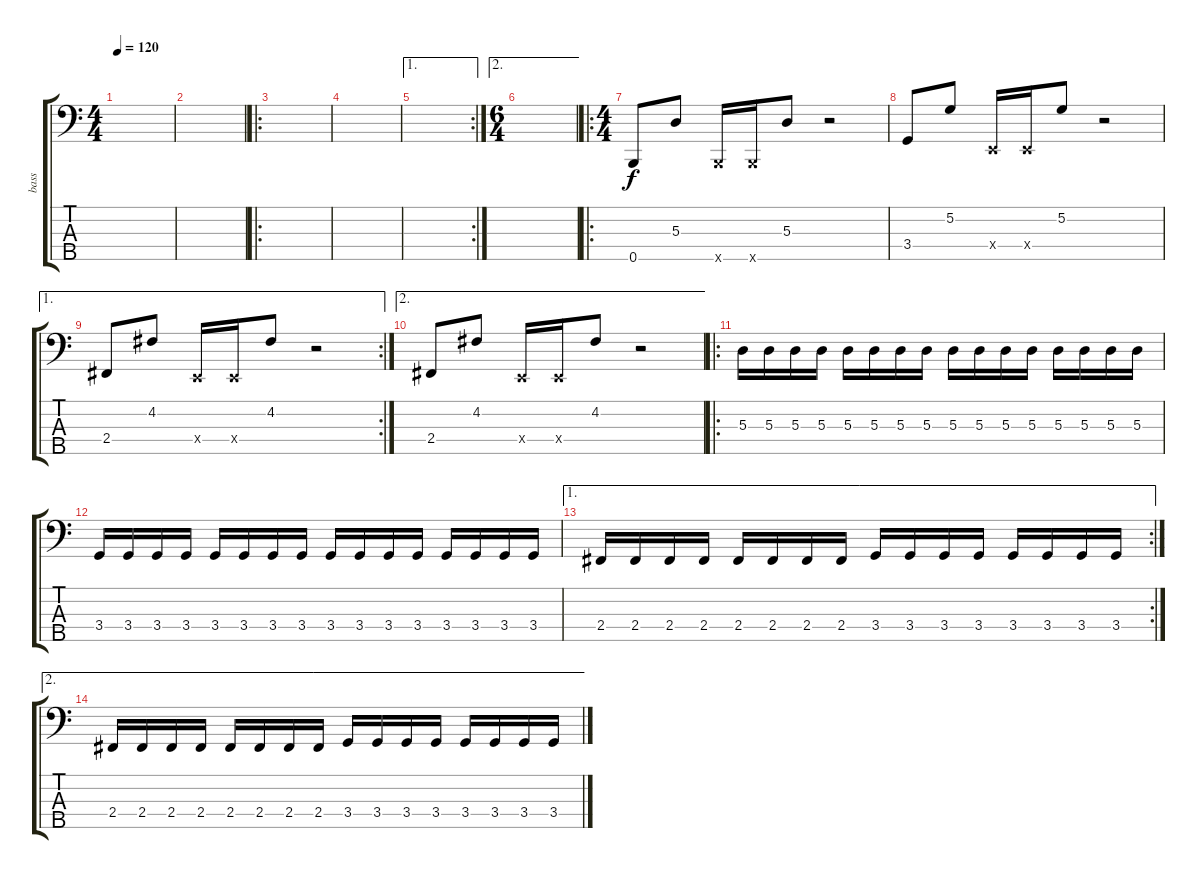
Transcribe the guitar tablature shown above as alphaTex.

\track ("bass" "bass") {instrument electricbassfinger}
\staff {score tabs}
\tuning (G2 D2 A1 E1 B0) {hide}
\ts (4 4)
\tempo 120
\clef f4
\ks c
|
|
\ro
|
|
\ae 1
\rc 2
|
\ae 2
\ts (6 4)
|
\ro
\ts (4 4)
0.5.8{instrument slapbass1} 5.3.8 0.5{x}.16 0.5{x}.16 5.3.8 r.2 |
3.4.8 5.2.8 0.4{x}.16 0.4{x}.16 5.2.8 r.2 |
\ae 1
\rc 2
2.4.8 4.2.8 0.4{x}.16 0.4{x}.16 4.2.8 r.2 |
\ae 2
2.4.8 4.2.8 0.4{x}.16 0.4{x}.16 4.2.8 r.2 |
\ro
5.3.16{instrument electricbassfinger} 5.3.16 5.3.16 5.3.16 5.3.16 5.3.16 5.3.16 5.3.16 5.3.16 5.3.16 5.3.16 5.3.16 5.3.16 5.3.16 5.3.16 5.3.16 |
3.4.16 3.4.16 3.4.16 3.4.16 3.4.16 3.4.16 3.4.16 3.4.16 3.4.16 3.4.16 3.4.16 3.4.16 3.4.16 3.4.16 3.4.16 3.4.16 |
\ae 1
\rc 2
2.4.16 2.4.16 2.4.16 2.4.16 2.4.16 2.4.16 2.4.16 2.4.16 3.4.16 3.4.16 3.4.16 3.4.16 3.4.16 3.4.16 3.4.16 3.4.16 |
\ae 2
2.4.16 2.4.16 2.4.16 2.4.16 2.4.16 2.4.16 2.4.16 2.4.16 3.4.16 3.4.16 3.4.16 3.4.16 3.4.16 3.4.16 3.4.16 3.4.16
